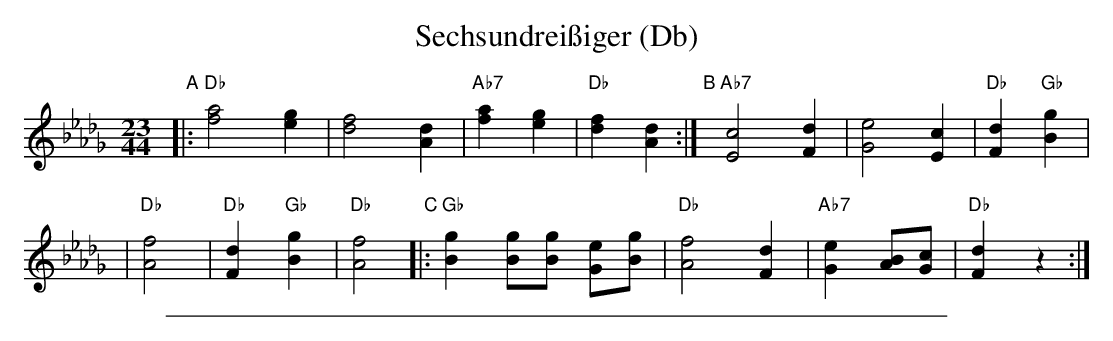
X:1
T: Sechsundrei\ssiger (Db)
M: 23/44
L: 1/8
K: Db
"A"\
|:"Db"[a4f4] [g2e2] | [f4d4] [d2A2] \
| "Ab7"[a2f2] [g2e2] | "Db"[f2d2] [d2A2] :| \
"B"\
[|]"Ab7"[c4E4] [d2F2] | [e4G4] [c2E2] | "Db"[d2F2] "Gb"[g2B2] |
| "Db"[f4A4] | "Db"[d2F2] "Gb"[g2B2] | "Db"[f4A4] \
"C"\
|:"Gb"[g2B2] [gB][gB] [eG][gB] | "Db"[f4A4] [d2F2] \
| "Ab7"[e2G2] [BA][cG] | "Db"[d2F2] z2 :|
